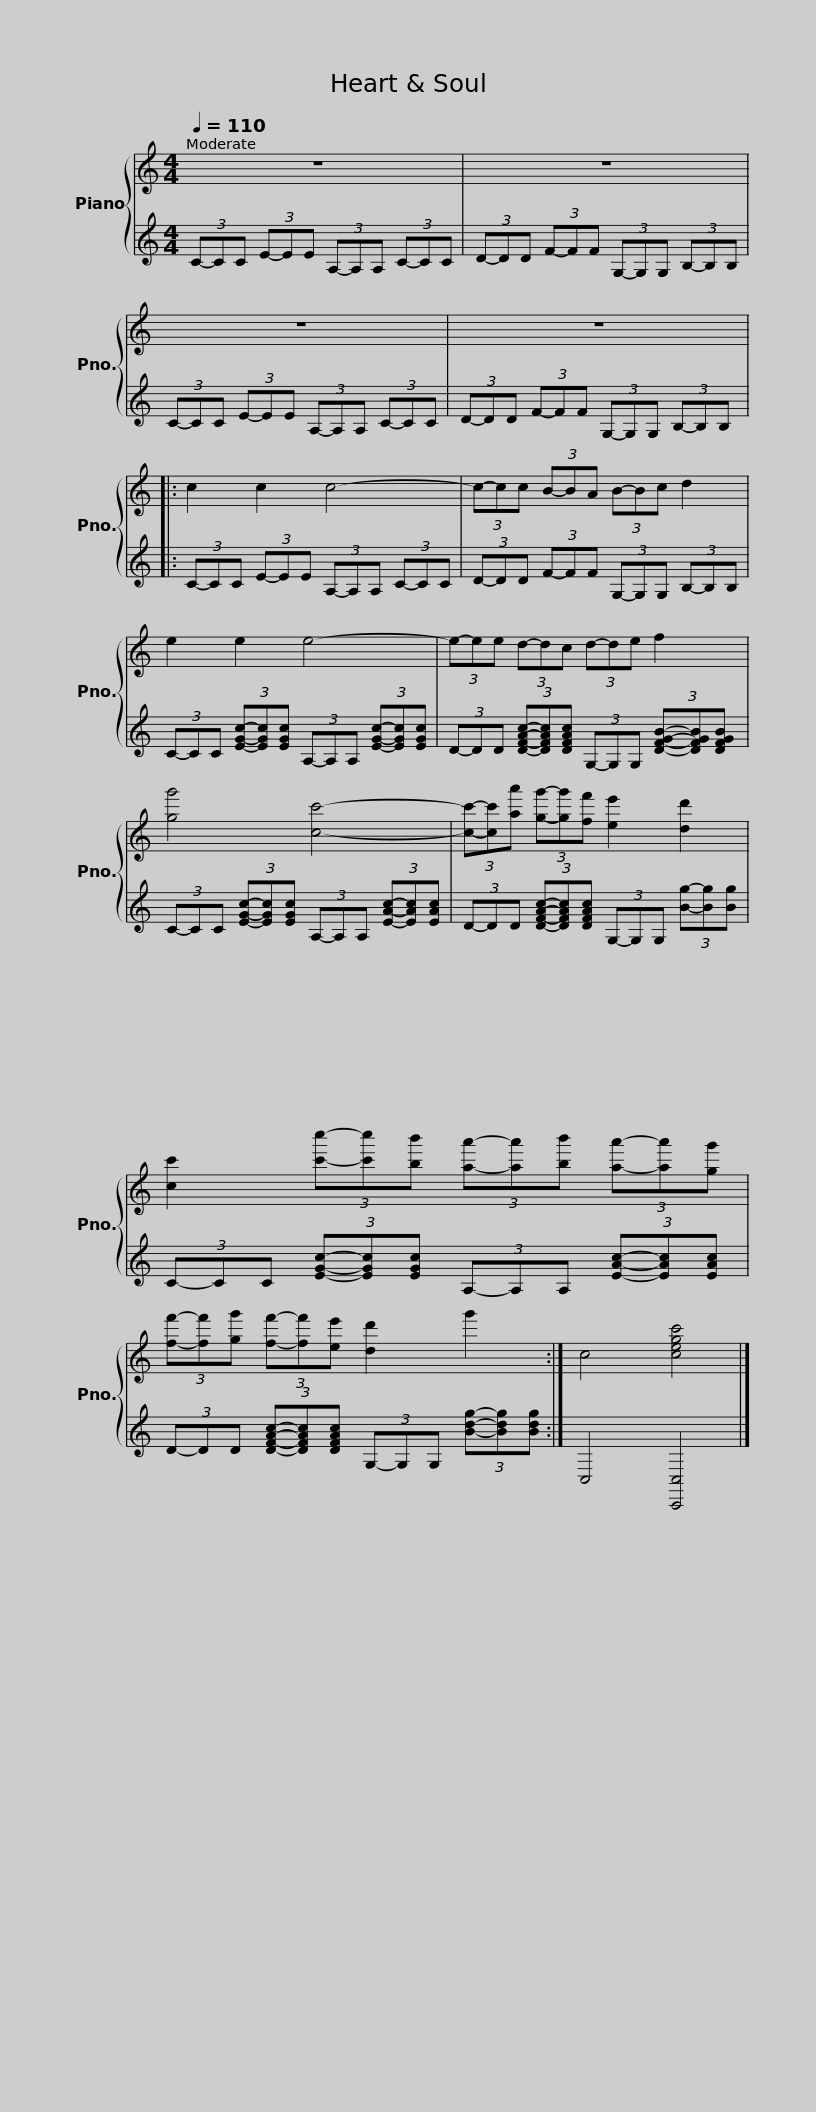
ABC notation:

X:1
%%score { 1 | 2 }
L:1/8
Q:1/4=110
M:4/4
I:linebreak $
K:C
V:1 treble
V:2 treble
V:1
 z8 | z8 |$ z8 | z8 |: c2 c2 c4- |$ %5
 (3c-cc (3B-BA (3B-Bc d2 | e2 e2 e4- |$ (3e-ee (3d-dc (3d-de f2 | [gg']4 [cc']4- |$ (3[cc']-[cc'][aa'] (3[gg']-[gg'][ff'] [ee']2 [dd']2 | %10
 [cc']2 (3[c'c'']-[c'c''][bb'] (3[aa']-[aa'][bb'] (3[aa']-[aa'][gg'] |$ (3[ff']-[ff'][gg'] (3[ff']-[ff'][ee'] [dd']2 g'2 :| c4 [cegc']4 |] %13
V:2
 (3C-CC (3E-EE (3A,-A,A, (3C-CC | (3D-DD (3F-FF (3G,-G,G, (3B,-B,B, |$ (3C-CC (3E-EE (3A,-A,A, (3C-CC | (3D-DD (3F-FF (3G,-G,G, (3B,-B,B, |: (3C-CC (3E-EE (3A,-A,A, (3C-CC |$ %5
 (3D-DD (3F-FF (3G,-G,G, (3B,-B,B, | (3C-CC (3[EGc]-[EGc][EGc] (3A,-A,A, (3[EGc]-[EGc][EGc] |$ (3D-DD (3[DFAc]-[DFAc][DFAc] (3G,-G,G, (3[DFGB]-[DFGB][DFGB] | (3C-CC (3[EGc]-[EGc][EGc] (3A,-A,A, (3[EAc]-[EAc][EAc] |$ (3D-DD (3[DFAc]-[DFAc][DFAc] (3G,-G,G, (3[Bg]-[Bg][Bg] | %10
 (3C-CC (3[EGc]-[EGc][EGc] (3A,-A,A, (3[EAc]-[EAc][EAc] |$ (3D-DD (3[DFAc]-[DFAc][DFAc] (3G,-G,G, (3[Bdg]-[Bdg][Bdg] :| C,4 [C,,C,]4 |] %13
